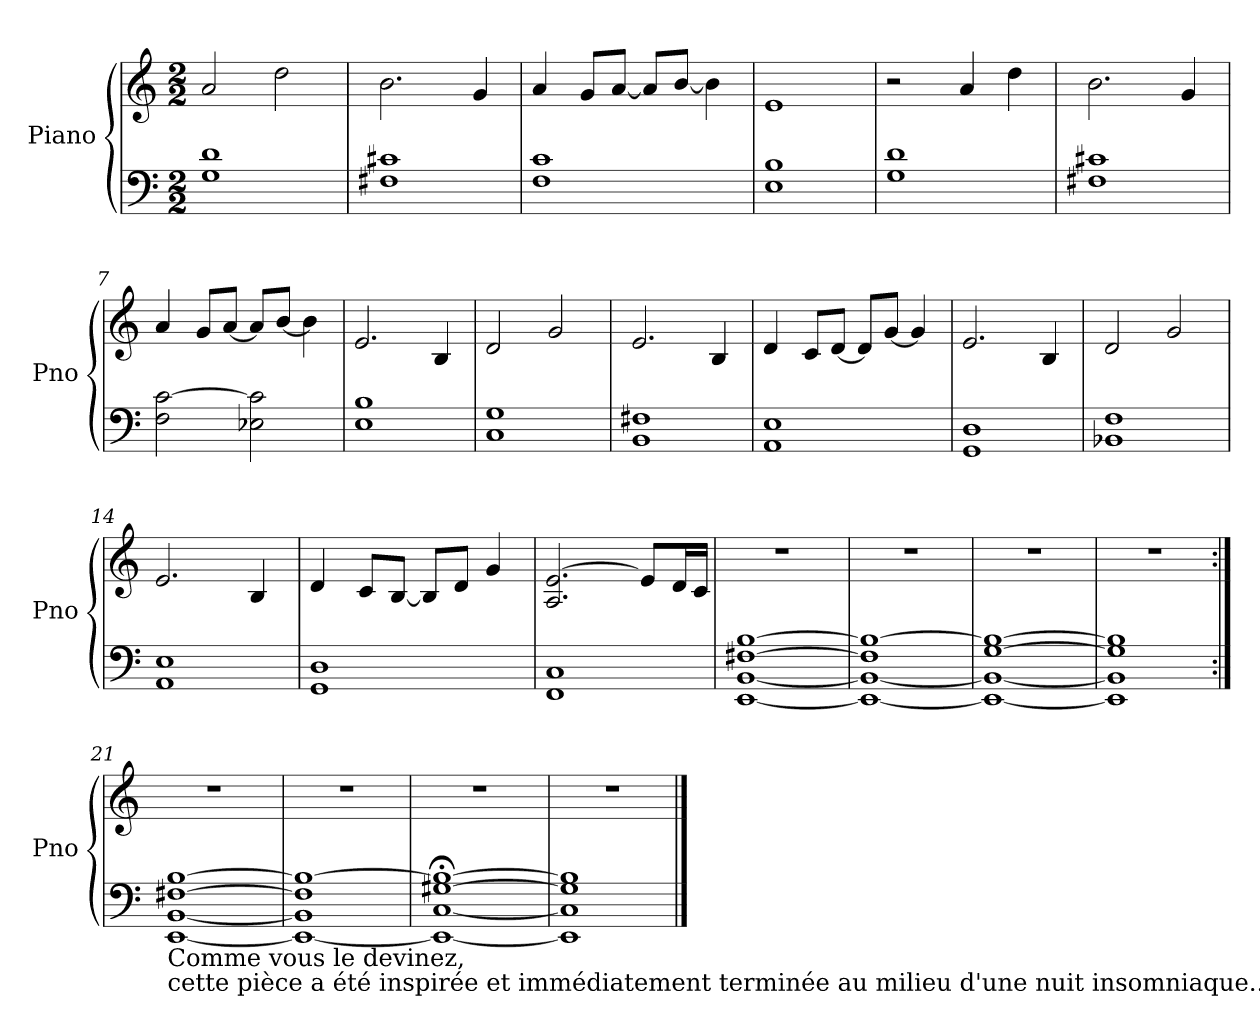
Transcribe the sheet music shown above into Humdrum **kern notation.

**kern	**kern
*part1	*part1
*staff2	*staff1
*I"Piano	*
*I'Pno	*
*clefF4	*clefG2
*k[]	*k[]
*M2/2	*M2/2
=1	=1
1G 1d	2a/
.	2dd\
=2	=2
1F#X 1c#X	2.b\
.	4g/
=3	=3
1F 1c	4a/
.	8g/L
.	[8a/J
.	8a/L]
.	[8b/J
.	4b\]
=4	=4
1E 1B	1e
=5	=5
1G 1d	2r
.	4a/
.	4dd\
=6	=6
1F#X 1c#X	2.b\
.	4g/
=7	=7
2F\ [2c\	4a/
.	8g/L
.	[8a/J
2E-X\ 2c\]	8a/L]
.	[8b/J
.	4b\]
=8	=8
1E 1B	2.e/
.	4B/
=9	=9
1C 1G	2d/
.	2g/
!!LO:LB:g=z
=10	=10
1BB 1F#X	2.e/
.	4B/
=11	=11
1AA 1E	4d/
.	8c/L
.	[8d/J
.	8d/L]
.	[8g/J
.	4g/]
=12	=12
1GG 1D	2.e/
.	4B/
=13	=13
1BB-X 1F	2d/
.	2g/
=14	=14
1AA 1E	2.e/
.	4B/
=15	=15
1GG 1D	4d/
.	8c/L
.	[8B/J
.	8B/L]
.	8d/J
.	4g/
=16	=16
1FF 1C	2.A/ [2.e/
.	8e/L]
.	16d/L
.	16c/JJ
=17	=17
[1EE [1BB [1F#X [1B	1r
!!LO:LB:g=z
=18	=18
1EE_ 1BB_ 1F#] 1B_	1r
=19	=19
1EE_ 1BB_ [1G 1B_	1r
=20	=20
1EE] 1BB] 1G] 1B]	1r
=21:|!	=21:|!
!LO:TX:b:t=Comme vous le devinez,	!
!LO:TX:b:t=cette pièce a été inspirée et immédiatement terminée au milieu d'une nuit insomniaque....	!
[1EE [1BB [1F#X [1B	1r
=22	=22
1EE_ 1BB] 1F#] 1B_	1r
=23	=23
1EE_;< [1C;< [1G#X;< 1B_;<	1r
=24	=24
1EE] 1C] 1G#] 1B]	1r
==	==
*-	*-
